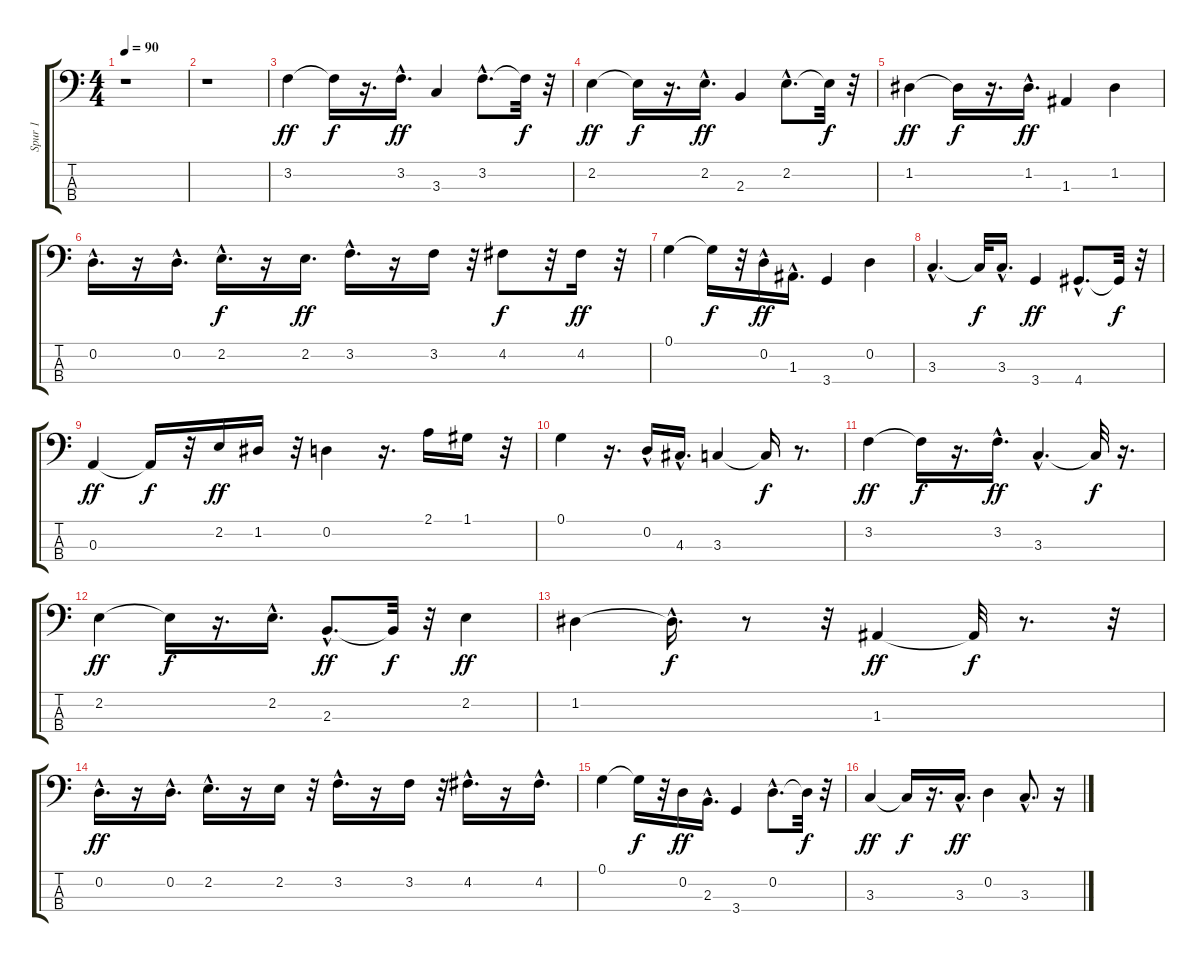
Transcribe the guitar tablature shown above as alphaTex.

\track ("Spur 1" "Spur 1") {instrument electricbasspick}
\staff {score tabs}
\tuning (G2 D2 A1 E1) {hide}
\ts (4 4)
\tempo 90
\clef f4
\ks c
r.1{dy ff instrument electricbasspick} |
r.1 |
3.2.4 3.2{t}.16{dy f} r.16{d} 3.2{hac}.16{d dy ff} 3.3.4 3.2{hac}.8{d} 3.2{t}.32{dy f} r.32 |
2.2.4{dy ff} 2.2{t}.16{dy f} r.16{d} 2.2{hac}.16{d dy ff} 2.3.4 2.2{hac}.8{d} 2.2{t}.32{dy f} r.32 |
1.2.4{dy ff} 1.2{t}.16{dy f} r.16{d} 1.2{hac}.16{d dy ff} 1.3.4 1.2.4 |
0.2{hac}.16{d} r.16 0.2{hac}.16{d} 2.2{hac}.16{d dy f} r.16 2.2.16{d dy ff} 3.2{hac}.16{d} r.16 3.2.16 r.32 4.2.8{dy f} r.32 4.2.16{dy ff} r.32 |
0.1.4 0.1{t}.16{dy f} r.32 0.2{hac}.16{dy ff} 1.3{hac}.16{d} 3.4.4 0.2.4 |
3.3{hac}.4{d} 3.3{t}.32{dy f} 3.3{hac}.16{d} 3.4.4{dy ff} 4.4{hac}.8{d} 4.4{t}.32{dy f} r.32 |
0.3.4{dy ff} 0.3{t}.16{dy f} r.32 2.2.16{dy ff} 1.2.16 r.32 0.2.4 r.16{d} 2.1.16 1.1.16 r.32 |
0.1.4 r.16{d} 0.2{hac}.16 4.3{hac}.16{d} 3.3.4 3.3{t}.16{dy f} r.8{d} |
3.2.4{dy ff} 3.2{t}.16{dy f} r.16{d} 3.2{hac}.16{d dy ff} 3.3{hac}.4{d} 3.3{t}.32{dy f} r.16{d} |
2.2.4{dy ff} 2.2{t}.16{dy f} r.16{d} 2.2{hac}.16{d} 2.3{hac}.8{d dy ff} 2.3{t}.32{dy f} r.32 2.2.4{dy ff} |
1.2.4 1.2{hac t}.16{d dy f} r.8 r.32 1.3.4{dy ff} 1.3{t}.32{dy f} r.8{d} r.32 |
0.2{hac}.16{d dy ff} r.16 0.2{hac}.16{d} 2.2{hac}.16{d} r.16 2.2.16 r.32 3.2{hac}.16{d} r.16 3.2.16 r.32 4.2{hac}.16{d} r.16 4.2{hac}.16{d} |
0.1.4 0.1{t}.16{dy f} r.32 0.2.16{dy ff} 2.3{hac}.16{d} 3.4.4 0.2{hac}.8{d} 0.2{t}.32{dy f} r.32 |
3.3.4{dy ff} 3.3{t}.16{dy f} r.16{d} 3.3{hac}.16{d dy ff} 0.2.4 3.3{hac}.8{d} r.16
